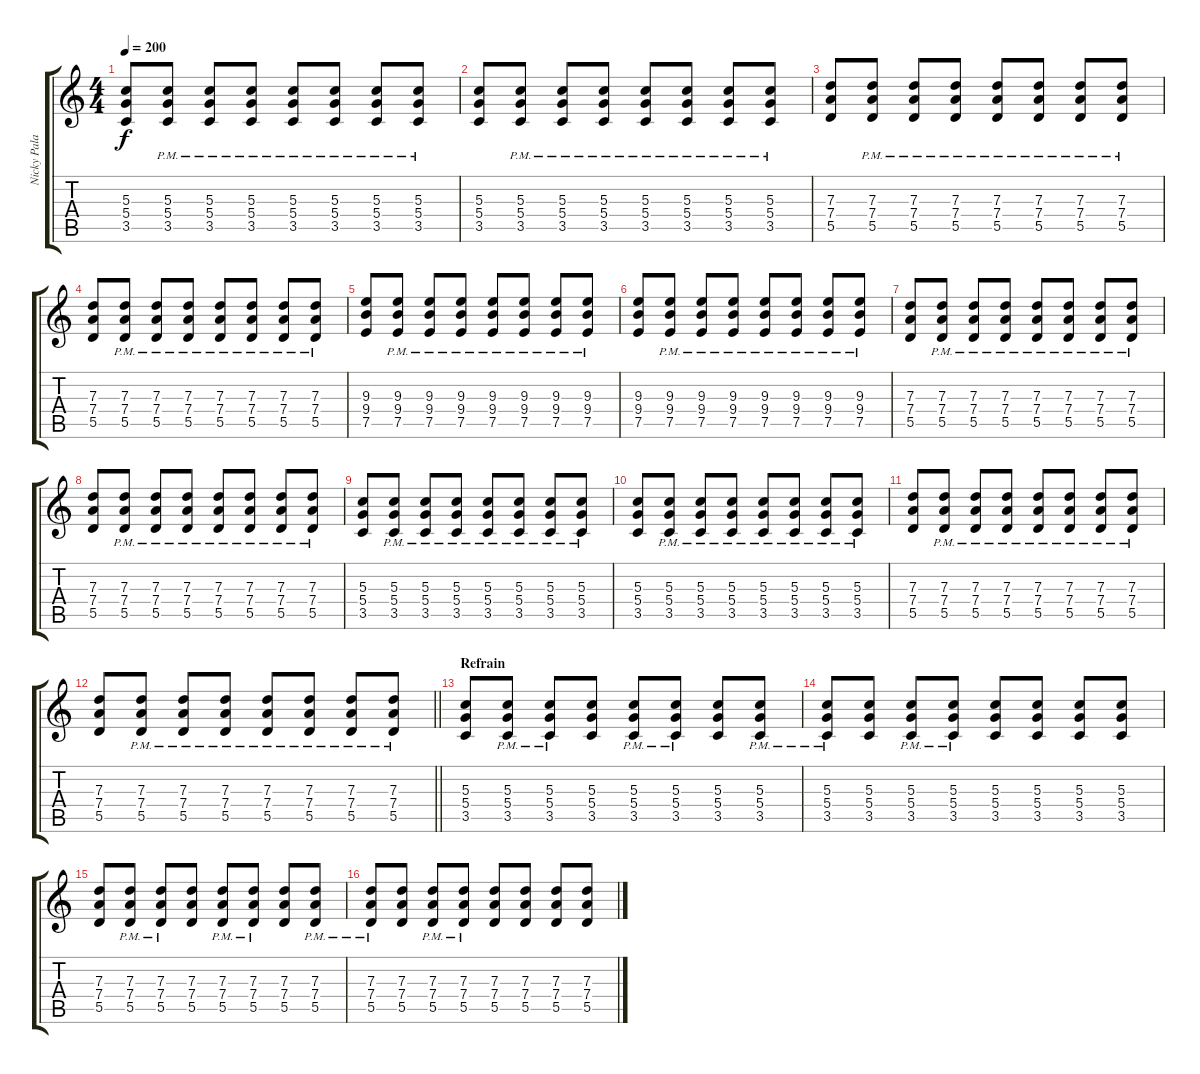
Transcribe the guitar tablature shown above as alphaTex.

\track ("Nicky Palado (Lead Guitar)" "Nicky Pala") {instrument overdrivenguitar}
\staff {score tabs}
\tuning (E4 B3 G3 D3 A2 E2) {hide}
\ts (4 4)
\tempo 200
\clef g2
\ks c
(5.3 5.4 3.5).8{dy f} (5.3{pm} 5.4{pm} 3.5{pm}).8 (5.3{pm} 5.4{pm} 3.5{pm}).8 (5.3{pm} 5.4{pm} 3.5{pm}).8 (5.3{pm} 5.4{pm} 3.5{pm}).8 (5.3{pm} 5.4{pm} 3.5{pm}).8 (5.3{pm} 5.4{pm} 3.5{pm}).8 (5.3{pm} 5.4{pm} 3.5{pm}).8 |
(5.3 5.4 3.5).8 (5.3{pm} 5.4{pm} 3.5{pm}).8 (5.3{pm} 5.4{pm} 3.5{pm}).8 (5.3{pm} 5.4{pm} 3.5{pm}).8 (5.3{pm} 5.4{pm} 3.5{pm}).8 (5.3{pm} 5.4{pm} 3.5{pm}).8 (5.3{pm} 5.4{pm} 3.5{pm}).8 (5.3{pm} 5.4{pm} 3.5{pm}).8 |
(7.3 7.4 5.5).8 (7.3{pm} 7.4{pm} 5.5{pm}).8 (7.3{pm} 7.4{pm} 5.5{pm}).8 (7.3{pm} 7.4{pm} 5.5{pm}).8 (7.3{pm} 7.4{pm} 5.5{pm}).8 (7.3{pm} 7.4{pm} 5.5{pm}).8 (7.3{pm} 7.4{pm} 5.5{pm}).8 (7.3{pm} 7.4{pm} 5.5{pm}).8 |
(7.3 7.4 5.5).8 (7.3{pm} 7.4{pm} 5.5{pm}).8 (7.3{pm} 7.4{pm} 5.5{pm}).8 (7.3{pm} 7.4{pm} 5.5{pm}).8 (7.3{pm} 7.4{pm} 5.5{pm}).8 (7.3{pm} 7.4{pm} 5.5{pm}).8 (7.3{pm} 7.4{pm} 5.5{pm}).8 (7.3{pm} 7.4{pm} 5.5{pm}).8 |
(9.3 9.4 7.5).8 (9.3{pm} 9.4{pm} 7.5{pm}).8 (9.3{pm} 9.4{pm} 7.5{pm}).8 (9.3{pm} 9.4{pm} 7.5{pm}).8 (9.3{pm} 9.4{pm} 7.5{pm}).8 (9.3{pm} 9.4{pm} 7.5{pm}).8 (9.3{pm} 9.4{pm} 7.5{pm}).8 (9.3{pm} 9.4{pm} 7.5{pm}).8 |
(9.3 9.4 7.5).8 (9.3{pm} 9.4{pm} 7.5{pm}).8 (9.3{pm} 9.4{pm} 7.5{pm}).8 (9.3{pm} 9.4{pm} 7.5{pm}).8 (9.3{pm} 9.4{pm} 7.5{pm}).8 (9.3{pm} 9.4{pm} 7.5{pm}).8 (9.3{pm} 9.4{pm} 7.5{pm}).8 (9.3{pm} 9.4{pm} 7.5{pm}).8 |
(7.3 7.4 5.5).8 (7.3{pm} 7.4{pm} 5.5{pm}).8 (7.3{pm} 7.4{pm} 5.5{pm}).8 (7.3{pm} 7.4{pm} 5.5{pm}).8 (7.3{pm} 7.4{pm} 5.5{pm}).8 (7.3{pm} 7.4{pm} 5.5{pm}).8 (7.3{pm} 7.4{pm} 5.5{pm}).8 (7.3{pm} 7.4{pm} 5.5{pm}).8 |
(7.3 7.4 5.5).8 (7.3{pm} 7.4{pm} 5.5{pm}).8 (7.3{pm} 7.4{pm} 5.5{pm}).8 (7.3{pm} 7.4{pm} 5.5{pm}).8 (7.3{pm} 7.4{pm} 5.5{pm}).8 (7.3{pm} 7.4{pm} 5.5{pm}).8 (7.3{pm} 7.4{pm} 5.5{pm}).8 (7.3{pm} 7.4{pm} 5.5{pm}).8 |
(5.3 5.4 3.5).8 (5.3{pm} 5.4{pm} 3.5{pm}).8 (5.3{pm} 5.4{pm} 3.5{pm}).8 (5.3{pm} 5.4{pm} 3.5{pm}).8 (5.3{pm} 5.4{pm} 3.5{pm}).8 (5.3{pm} 5.4{pm} 3.5{pm}).8 (5.3{pm} 5.4{pm} 3.5{pm}).8 (5.3{pm} 5.4{pm} 3.5{pm}).8 |
(5.3 5.4 3.5).8 (5.3{pm} 5.4{pm} 3.5{pm}).8 (5.3{pm} 5.4{pm} 3.5{pm}).8 (5.3{pm} 5.4{pm} 3.5{pm}).8 (5.3{pm} 5.4{pm} 3.5{pm}).8 (5.3{pm} 5.4{pm} 3.5{pm}).8 (5.3{pm} 5.4{pm} 3.5{pm}).8 (5.3{pm} 5.4{pm} 3.5{pm}).8 |
(7.3 7.4 5.5).8 (7.3{pm} 7.4{pm} 5.5{pm}).8 (7.3{pm} 7.4{pm} 5.5{pm}).8 (7.3{pm} 7.4{pm} 5.5{pm}).8 (7.3{pm} 7.4{pm} 5.5{pm}).8 (7.3{pm} 7.4{pm} 5.5{pm}).8 (7.3{pm} 7.4{pm} 5.5{pm}).8 (7.3{pm} 7.4{pm} 5.5{pm}).8 |
\barLineRight lightlight
(7.3 7.4 5.5).8 (7.3{pm} 7.4{pm} 5.5{pm}).8 (7.3{pm} 7.4{pm} 5.5{pm}).8 (7.3{pm} 7.4{pm} 5.5{pm}).8 (7.3{pm} 7.4{pm} 5.5{pm}).8 (7.3{pm} 7.4{pm} 5.5{pm}).8 (7.3{pm} 7.4{pm} 5.5{pm}).8 (7.3{pm} 7.4{pm} 5.5{pm}).8 |
\section ("" "Refrain")
(5.3 5.4 3.5).8 (5.3{pm} 5.4{pm} 3.5{pm}).8 (5.3{pm} 5.4{pm} 3.5{pm}).8 (5.3 5.4 3.5).8 (5.3{pm} 5.4{pm} 3.5{pm}).8 (5.3{pm} 5.4{pm} 3.5{pm}).8 (5.3 5.4 3.5).8 (5.3{pm} 5.4{pm} 3.5{pm}).8 |
(5.3{pm} 5.4{pm} 3.5{pm}).8 (5.3 5.4 3.5).8 (5.3{pm} 5.4{pm} 3.5{pm}).8 (5.3{pm} 5.4{pm} 3.5{pm}).8 (5.3 5.4 3.5).8 (5.3 5.4 3.5).8 (5.3 5.4 3.5).8 (5.3 5.4 3.5).8 |
(7.3 7.4 5.5).8 (7.3{pm} 7.4{pm} 5.5{pm}).8 (7.3{pm} 7.4{pm} 5.5{pm}).8 (7.3 7.4 5.5).8 (7.3{pm} 7.4{pm} 5.5{pm}).8 (7.3{pm} 7.4{pm} 5.5{pm}).8 (7.3 7.4 5.5).8 (7.3{pm} 7.4{pm} 5.5{pm}).8 |
(7.3{pm} 7.4{pm} 5.5{pm}).8 (7.3 7.4 5.5).8 (7.3{pm} 7.4{pm} 5.5{pm}).8 (7.3{pm} 7.4{pm} 5.5{pm}).8 (7.3 7.4 5.5).8 (7.3 7.4 5.5).8 (7.3 7.4 5.5).8 (7.3 7.4 5.5).8
